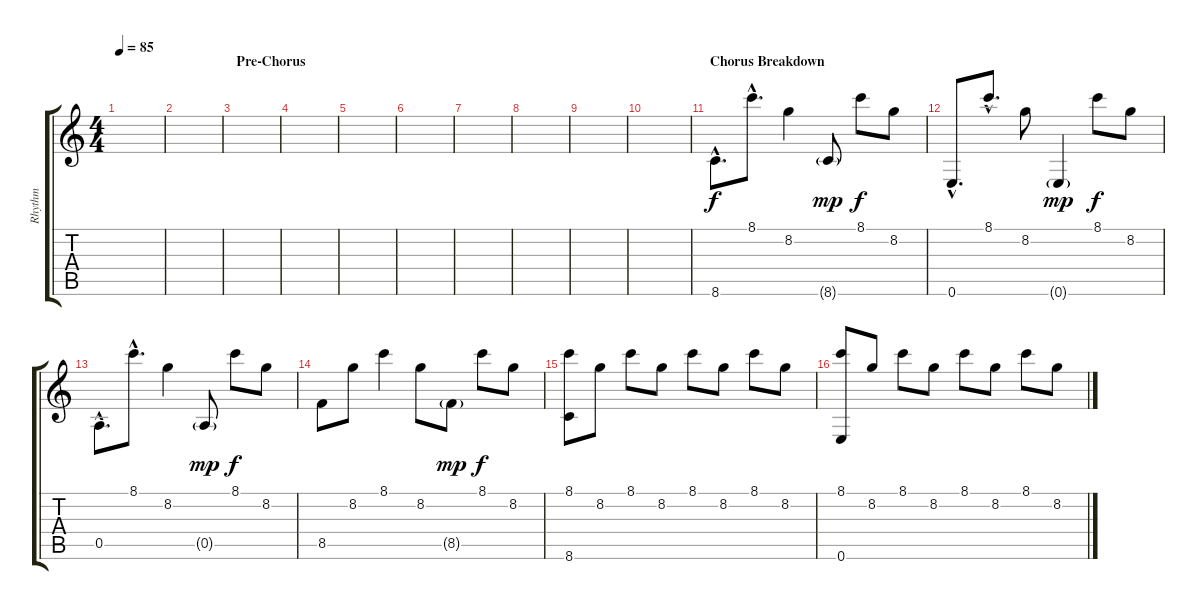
\track ("Rhythm" "Rhythm") {instrument electricguitarclean}
\staff {score tabs}
\tuning (E4 B3 G3 D3 A2 E2) {hide}
\ts (4 4)
\tempo 85
\clef g2
\ks c
|
|
\section ("" "Pre-Chorus")
|
|
|
|
|
|
|
|
\section ("" "Chorus Breakdown")
8.6{hac}.8{d dy f} 8.1{hac}.8{d} 8.2.4 8.6{g}.8{dy mp} 8.1.8{dy f} 8.2.8 |
0.6{hac}.8{d} 8.1{hac}.8{d} 8.2.8 0.6{g}.4{dy mp} 8.1.8{dy f} 8.2.8 |
0.5{hac}.8{d} 8.1{hac}.8{d} 8.2.4 0.5{g}.8{dy mp} 8.1.8{dy f} 8.2.8 |
8.5.8 8.2.8 8.1.4 8.2.8 8.5{g}.8{dy mp} 8.1.8{dy f} 8.2.8 |
(8.1 8.6).8 8.2.8 8.1.8 8.2.8 8.1.8 8.2.8 8.1.8 8.2.8 |
(8.1 0.6).8 8.2.8 8.1.8 8.2.8 8.1.8 8.2.8 8.1.8 8.2.8
